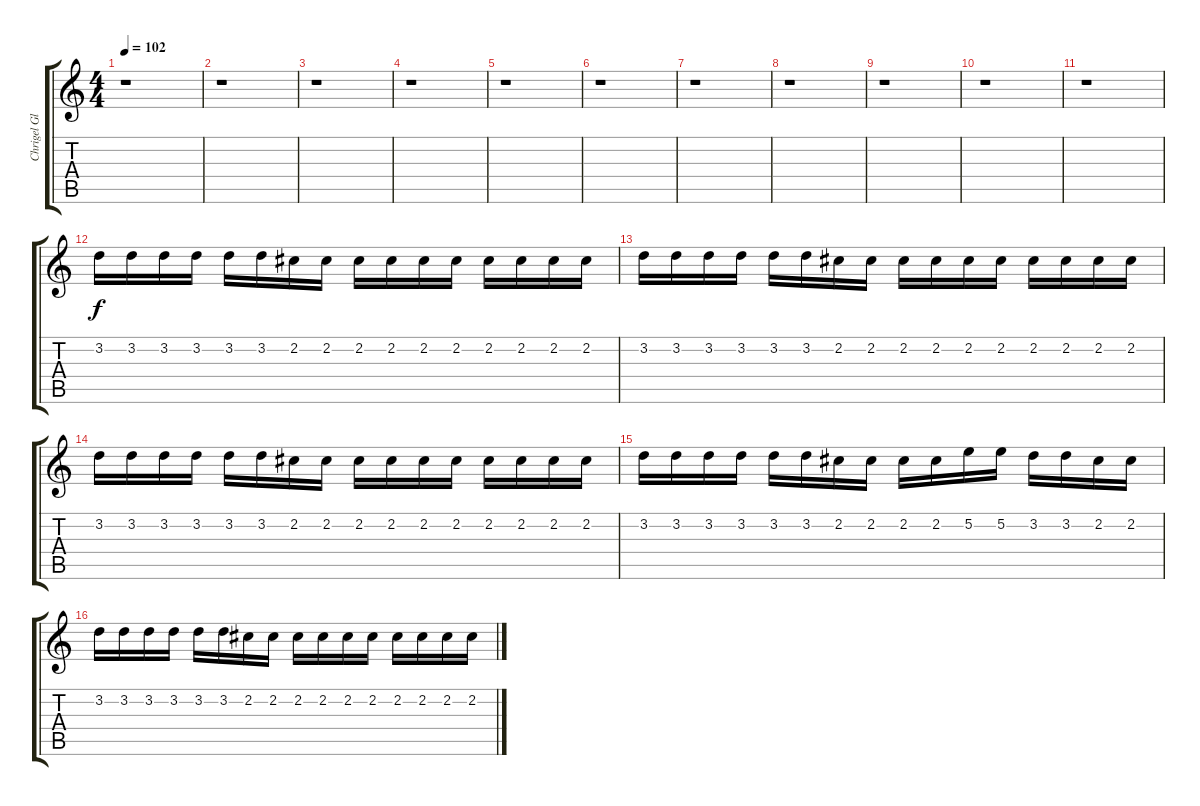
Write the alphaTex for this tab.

\track ("Chrigel Glanzmann (mandolin)" "Chrigel Gl") {instrument acousticguitarsteel}
\staff {score tabs}
\tuning (E4 B3 G3 D3 A2 D2) {hide}
\ts (4 4)
\tempo 102
\clef g2
\ks c
r.1{dy f} |
r.1 |
r.1 |
r.1 |
r.1 |
r.1 |
r.1 |
r.1 |
r.1 |
r.1 |
r.1 |
3.2.16 3.2.16 3.2.16 3.2.16 3.2.16 3.2.16 2.2.16 2.2.16 2.2.16 2.2.16 2.2.16 2.2.16 2.2.16 2.2.16 2.2.16 2.2.16 |
3.2.16 3.2.16 3.2.16 3.2.16 3.2.16 3.2.16 2.2.16 2.2.16 2.2.16 2.2.16 2.2.16 2.2.16 2.2.16 2.2.16 2.2.16 2.2.16 |
3.2.16 3.2.16 3.2.16 3.2.16 3.2.16 3.2.16 2.2.16 2.2.16 2.2.16 2.2.16 2.2.16 2.2.16 2.2.16 2.2.16 2.2.16 2.2.16 |
3.2.16 3.2.16 3.2.16 3.2.16 3.2.16 3.2.16 2.2.16 2.2.16 2.2.16 2.2.16 5.2.16 5.2.16 3.2.16 3.2.16 2.2.16 2.2.16 |
3.2.16 3.2.16 3.2.16 3.2.16 3.2.16 3.2.16 2.2.16 2.2.16 2.2.16 2.2.16 2.2.16 2.2.16 2.2.16 2.2.16 2.2.16 2.2.16
